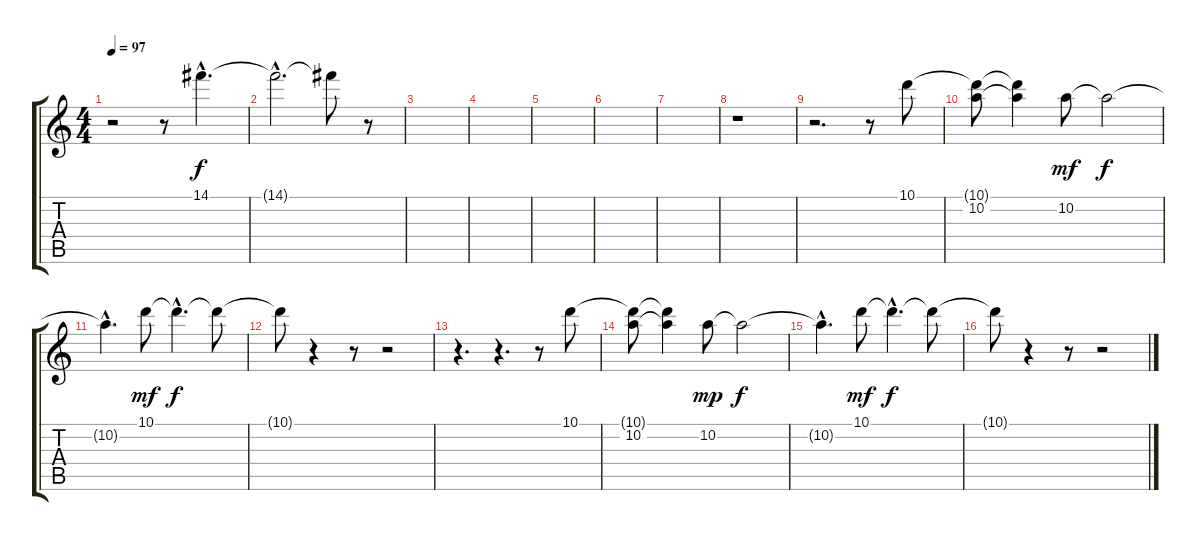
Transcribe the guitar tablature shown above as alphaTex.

\track "" {instrument distortionguitar}
\staff {score tabs}
\tuning (E4 B3 G3 D3 A2 E2) {hide}
\ts (4 4)
\tempo 97
\clef g2
\ks c
r.2{dy f} r.8{volume 10} 14.1{hac}.4{d volume 4} |
\section ("" "")
14.1{hac t}.2{d} 14.1{t}.8 r.8 |
|
|
|
\section ("" "")
|
|
r.1{volume 12} |
r.2{d} r.8 10.1.8{volume 12} |
\section ("" "")
(10.1{t} 10.2).8{volume 8} (10.1{t} 10.2{t}).4 10.2.8{dy mf volume 12} 10.2{t}.2{dy f volume 8} |
10.2{hac t}.4{d} 10.1.8{dy mf volume 12} 10.1{hac t}.4{d dy f volume 8} 10.1{t}.8 |
10.1{t}.8 r.4 r.8 r.2 |
r.4{d} r.4{d} r.8 10.1.8{volume 12} |
\section ("" "")
(10.1{t} 10.2).8{volume 9} (10.1{t} 10.2{t}).4 10.2.8{dy mp volume 12} 10.2{t}.2{dy f volume 8} |
10.2{hac t}.4{d} 10.1.8{dy mf volume 12} 10.1{hac t}.4{d dy f volume 8} 10.1{t}.8 |
10.1{t}.8 r.4 r.8 r.2
